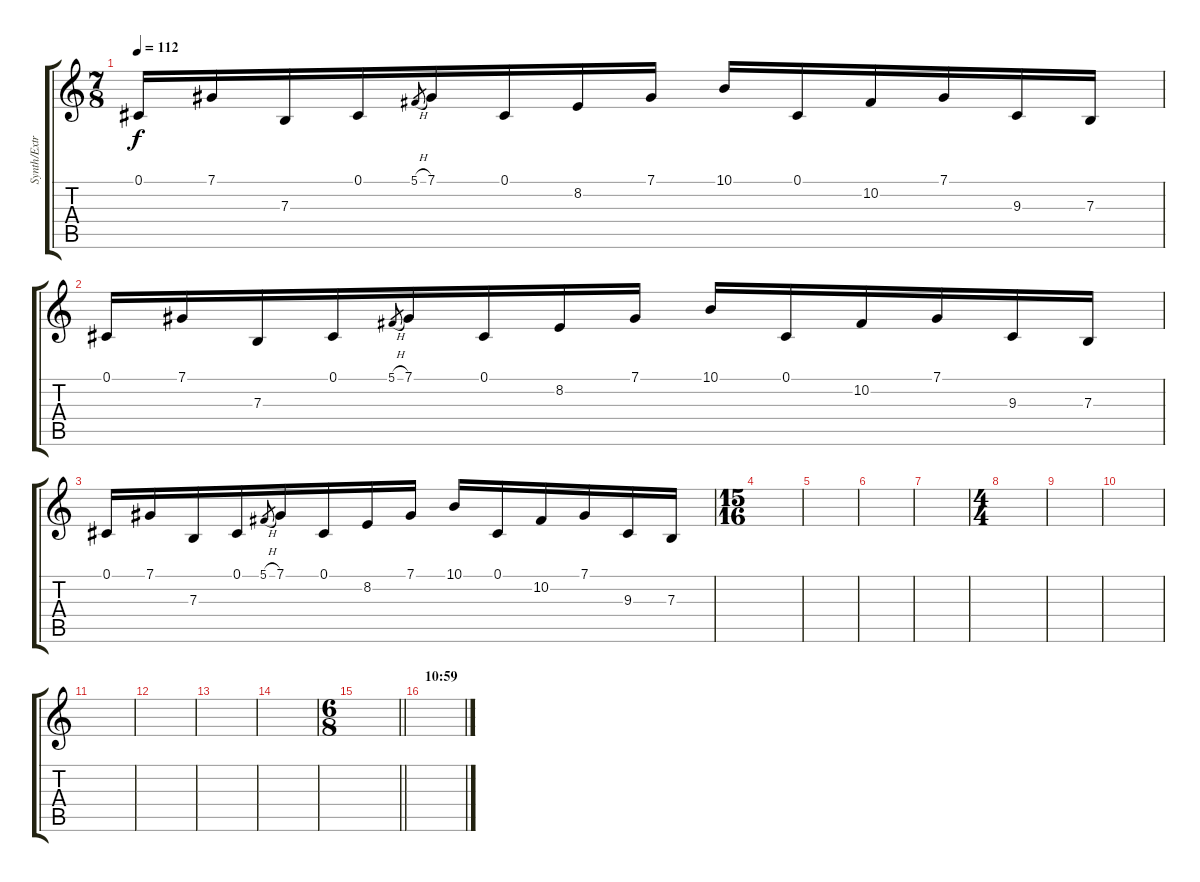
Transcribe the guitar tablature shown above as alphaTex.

\track ("Synth/Extra Guitar I/Vocals" "Synth/Extr") {instrument pad3polysynth}
\staff {score tabs}
\tuning (Db4 Ab3 E3 B2 Gb2 Db2) {hide}
\ts (7 8)
\tempo 112
\clef g2
\ks c
0.1.16{dy f} 7.1.16 7.3.16 0.1.16 5.1{h}.8{gr} 7.1.16 0.1.16 8.2.16 7.1.16 10.1.16 0.1.16 10.2.16 7.1.16 9.3.16 7.3.16 |
0.1.16 7.1.16 7.3.16 0.1.16 5.1{h}.8{gr} 7.1.16 0.1.16 8.2.16 7.1.16 10.1.16 0.1.16 10.2.16 7.1.16 9.3.16 7.3.16 |
0.1.16 7.1.16 7.3.16 0.1.16 5.1{h}.8{gr} 7.1.16 0.1.16 8.2.16 7.1.16 10.1.16 0.1.16 10.2.16 7.1.16 9.3.16 7.3.16 |
\ts (15 16)
|
|
|
|
\ts (4 4)
|
|
|
|
|
|
|
\ts (6 8)
\barLineRight lightlight
|
\section ("" "10:59")
